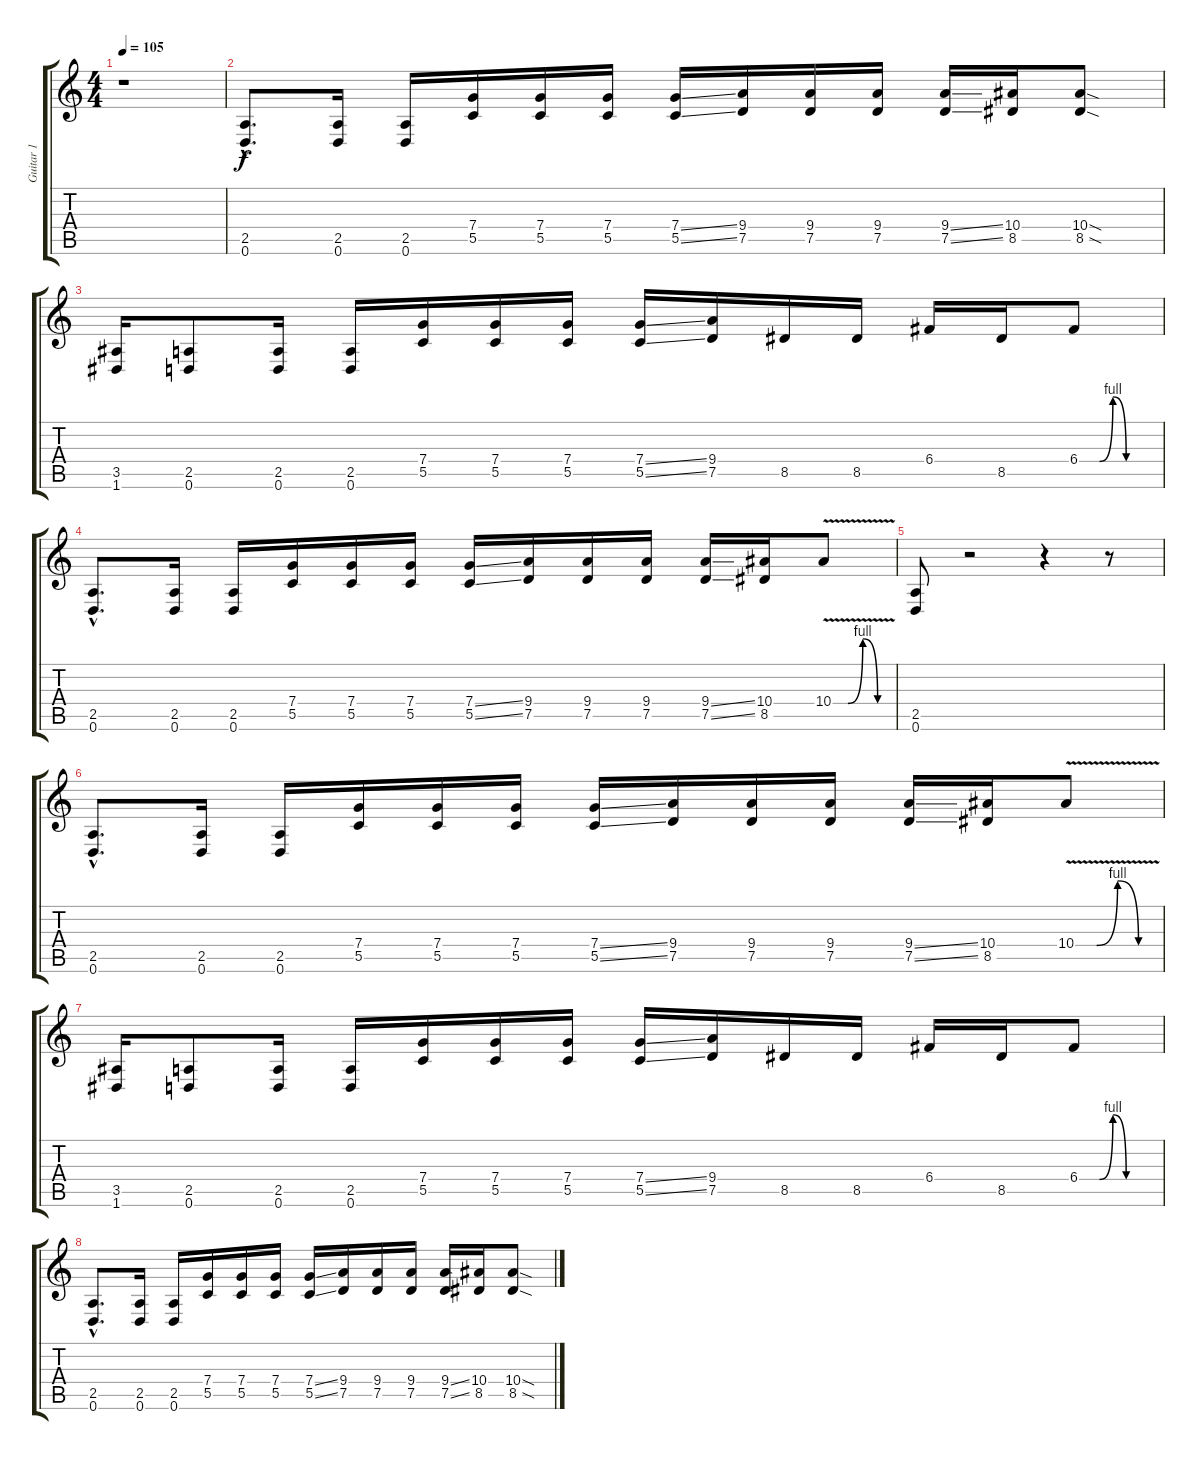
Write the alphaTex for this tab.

\track ("Guitar 1" "Guitar 1") {instrument overdrivenguitar}
\staff {score tabs}
\tuning (D4 A3 F3 C3 G2 D2) {hide}
\ts (4 4)
\tempo 105
\clef g2
\ks c
r.1{dy f instrument overdrivenguitar} |
(2.5{hac} 0.6{hac}).8{d} (2.5 0.6).16 (2.5 0.6).16 (7.4 5.5).16 (7.4 5.5).16 (7.4 5.5).16 (7.4{ss} 5.5{ss}).16 (9.4 7.5).16 (9.4 7.5).16 (9.4 7.5).16 (9.4{ss} 7.5{ss}).16 (10.4 8.5).16 (10.4{sod} 8.5{sod}).8 |
(3.5 1.6).16 (2.5 0.6).8 (2.5 0.6).16 (2.5 0.6).16 (7.4 5.5).16 (7.4 5.5).16 (7.4 5.5).16 (7.4{ss} 5.5{ss}).16 (9.4 7.5).16 8.5.16 8.5.16 6.4.16 8.5.16 6.4{be (custom 0 0 15 0 25 4 35 0 60 0)}.8 |
(2.5{hac} 0.6{hac}).8{d} (2.5 0.6).16 (2.5 0.6).16 (7.4 5.5).16 (7.4 5.5).16 (7.4 5.5).16 (7.4{ss} 5.5{ss}).16 (9.4 7.5).16 (9.4 7.5).16 (9.4 7.5).16 (9.4{ss} 7.5{ss}).16 (10.4 8.5).16 10.4{be (custom 0 0 15 0 30 4 45 0 60 0) v}.8 |
(2.5 0.6).8 r.2 r.4 r.8 |
(2.5{hac} 0.6{hac}).8{d} (2.5 0.6).16 (2.5 0.6).16 (7.4 5.5).16 (7.4 5.5).16 (7.4 5.5).16 (7.4{ss} 5.5{ss}).16 (9.4 7.5).16 (9.4 7.5).16 (9.4 7.5).16 (9.4{ss} 7.5{ss}).16 (10.4 8.5).16 10.4{be (custom 0 0 15 0 30 4 45 0 60 0) v}.8 |
(3.5 1.6).16 (2.5 0.6).8 (2.5 0.6).16 (2.5 0.6).16 (7.4 5.5).16 (7.4 5.5).16 (7.4 5.5).16 (7.4{ss} 5.5{ss}).16 (9.4 7.5).16 8.5.16 8.5.16 6.4.16 8.5.16 6.4{be (custom 0 0 15 0 25 4 35 0 60 0)}.8 |
(2.5{hac} 0.6{hac}).8{d} (2.5 0.6).16 (2.5 0.6).16 (7.4 5.5).16 (7.4 5.5).16 (7.4 5.5).16 (7.4{ss} 5.5{ss}).16 (9.4 7.5).16 (9.4 7.5).16 (9.4 7.5).16 (9.4{ss} 7.5{ss}).16 (10.4 8.5).16 (10.4{sod} 8.5{sod}).8
